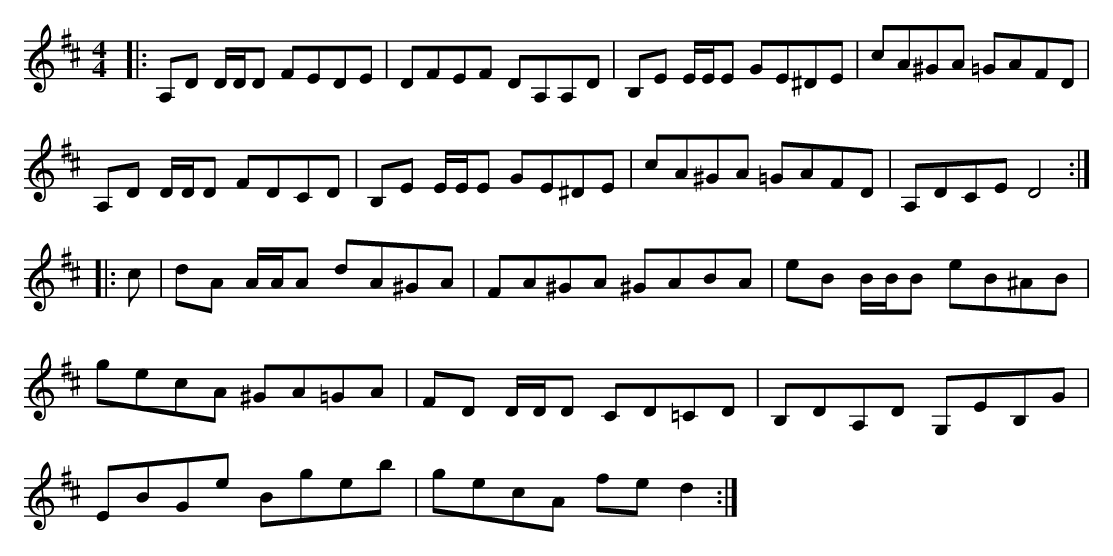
X:1
M:4/4
K:D
|:A,D D/D/D FEDE|DFEF DA,A,D|B,E E/E/E GE^DE|cA^GA =GAFD|
A,D D/D/D FDCD|B,E E/E/E GE^DE|cA^GA =GAFD|A,DCE D4:|
|:c|dA A/A/A dA^GA|FA^GA ^GABA|eB B/B/B eB^AB|
gecA ^GA=GA|FD D/D/D CD=CD|B,DA,D G,EB,G|
EBGe Bgeb|gecA fed2:|
